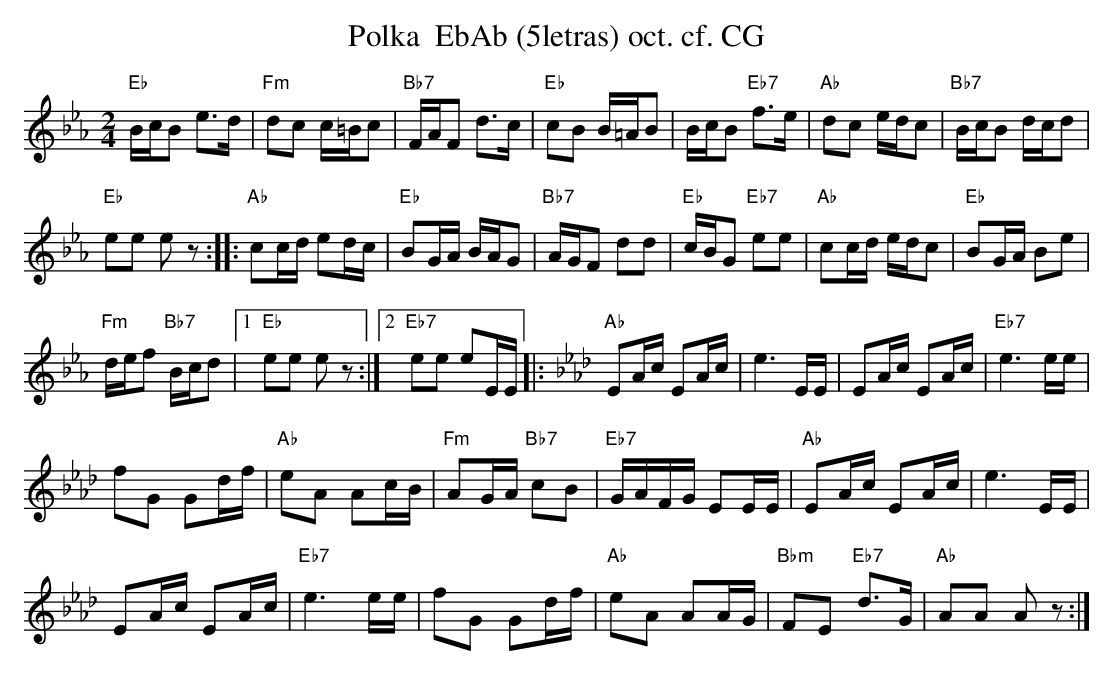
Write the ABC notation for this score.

X:1
T:Polka  EbAb (5letras) oct. cf. CG
M:2/4
L:1/16
K:Ebmaj%%MIDI gchordon
"Eb"BcB2 e3d | "Fm"d2c2 c=Bc2 | "Bb7"FAF2 d3c | "Eb"c2B2 B=AB2 | BcB2 "Eb7"f3e | "Ab"d2c2 edc2 | "Bb7"BcB2 dcd2 |
"Eb"e2e2 e2z2 :: "Ab"c2cd e2dc | "Eb"B2GA BAG2 | "Bb7"AGF2 d2d2 | "Eb"cBG2 "Eb7"e2e2 | "Ab"c2cd edc2 | "Eb"B2GA B2e2 |
"Fm"def2 "Bb7"Bcd2 |1 "Eb"e2e2 e2z2 :|2 "Eb7"e2e2 e2EE |: [K:Abmaj] "Ab"E2Ac E2Ac | e6EE | E2Ac E2Ac | "Eb7"e6ee |
f2G2 G2df | "Ab"e2A2 A2cB | "Fm"A2GA "Bb7"c2B2 | "Eb7"GAFG E2EE | "Ab"E2Ac E2Ac | e6EE |
E2Ac E2Ac | "Eb7"e6ee | f2G2 G2df | "Ab"e2A2 A2AG | "Bbm"F2E2 "Eb7"d3G | "Ab"A2A2 A2z2 :|
